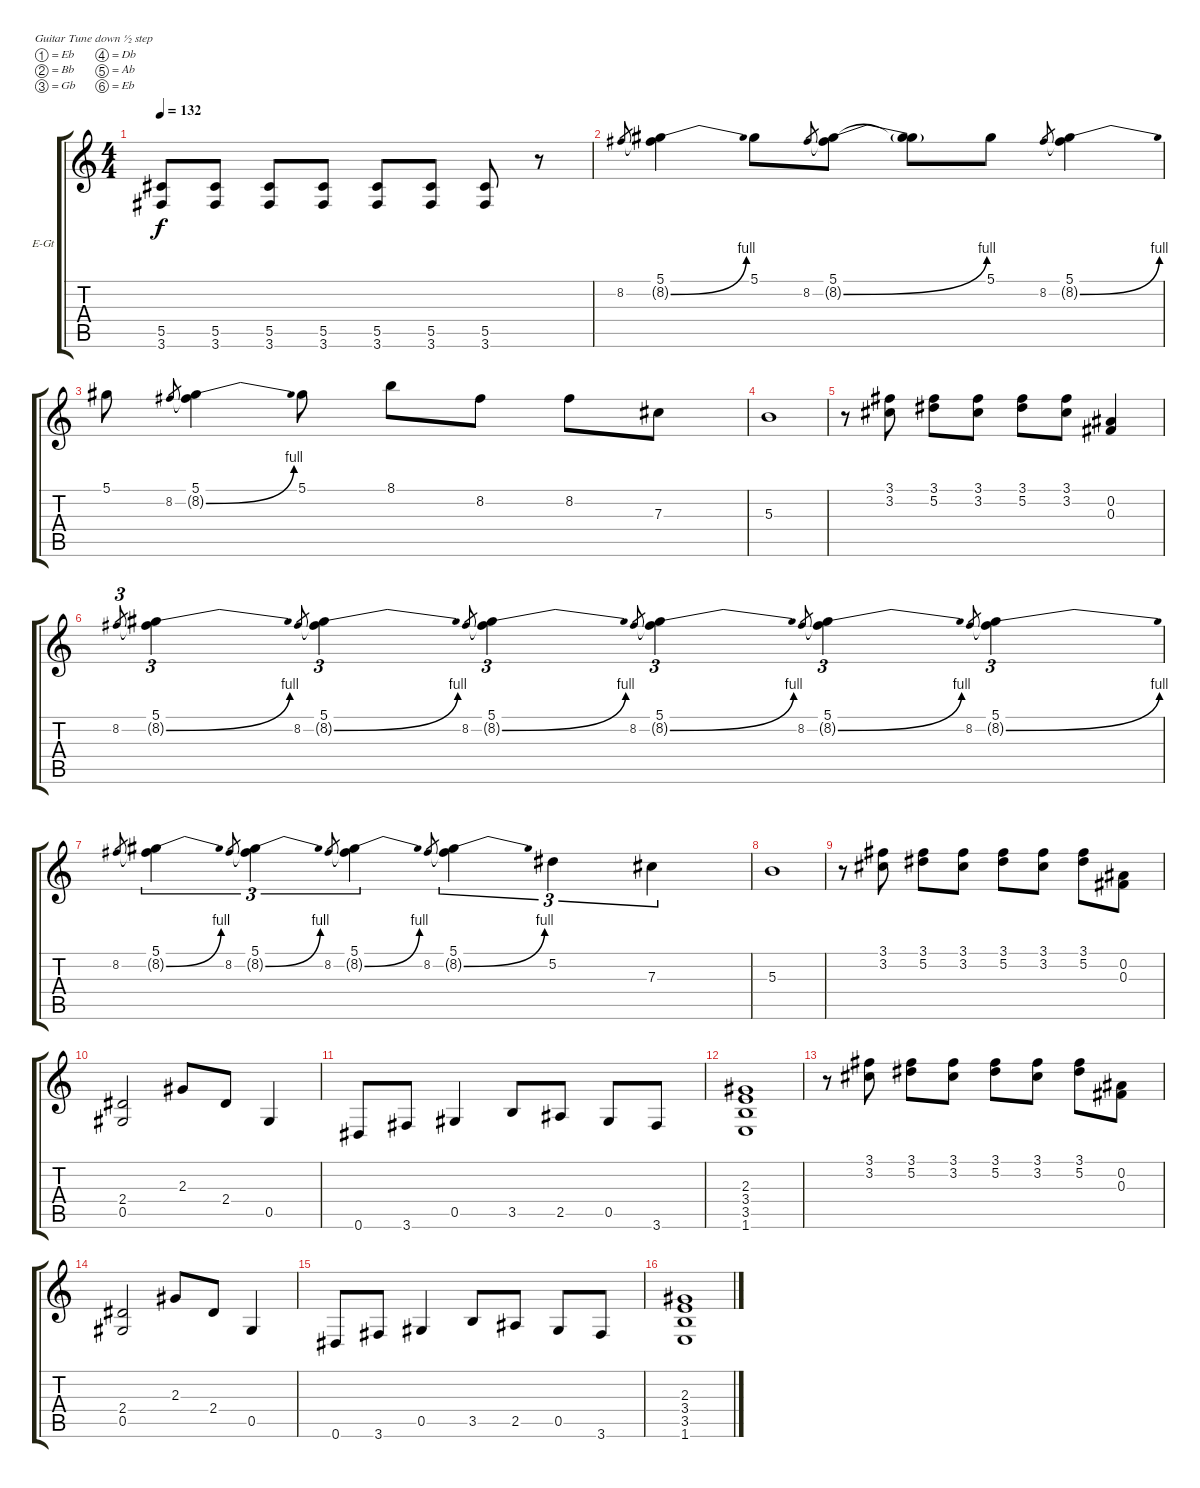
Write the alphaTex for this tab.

\bracketExtendMode groupsimilarinstruments
\firstSystemTrackNameOrientation horizontal
\otherSystemsTrackNameOrientation horizontal
\track ("Guitar 1" "E-Gt") {instrument overdrivenguitar}
\staff {score tabs}
\tuning (Eb4 Bb3 Gb3 Db3 Ab2 Eb2)
\ts (4 4)
\tempo 132
\clef g2
\scale
1.03909
\ks aminor
(3.6 5.5).8{dy f} (3.6 5.5).8 (3.6 5.5).8 (3.6 5.5).8 (3.6 5.5).8 (3.6 5.5).8 (3.6 5.5).8 r.8 |
\scale
0.960908 8.2.8{gr} (8.2{be (bend 0 0 15 4) t} 5.1).4 5.1.8 8.2.8{gr} (8.2{be (bend 0 0 15 4) t} 5.1).8 (8.2{t} 5.1{t}).8 5.1.8 8.2.8{gr} (8.2{be (bend 0 0 15 4) t} 5.1).4 |
\scale
1.03909 5.1.8 8.2.8{gr} (8.2{be (bend 0 0 15 4) t} 5.1).4 5.1.8 8.1.8 8.2.8 8.2.8 7.3.8 |
\scale
0.960908 5.3.1 |
\scale
1.03909 r.8 (3.1 3.2).8 (3.1 5.2).8 (3.1 3.2).8 (5.2 3.1).8 (3.1 3.2).8 (0.2 0.3).4 |
\scale
0.960908 8.2.8{tu (3 2) gr} (8.2{be (bend 0 0 15 4) t} 5.1).4{tu (3 2)} 8.2.8{tu (3 2) gr} (8.2{be (bend 0 0 15 4) t} 5.1).4{tu (3 2)} 8.2.8{tu (3 2) gr} (8.2{be (bend 0 0 15 4) t} 5.1).4{tu (3 2)} 8.2.8{tu (3 2) gr} (8.2{be (bend 0 0 15 4) t} 5.1).4{tu (3 2)} 8.2.8{tu (3 2) gr} (8.2{be (bend 0 0 15 4) t} 5.1).4{tu (3 2)} 8.2.8{tu (3 2) gr} (8.2{be (bend 0 0 15 4) t} 5.1).4{tu (3 2)} |
\scale
1.03909 8.2.8{tu (3 2) gr} (8.2{be (bend 0 0 15 4) t} 5.1).4{tu (3 2)} 8.2.8{tu (3 2) gr} (8.2{be (bend 0 0 15 4) t} 5.1).4{tu (3 2)} 8.2.8{tu (3 2) gr} (8.2{be (bend 0 0 15 4) t} 5.1).4{tu (3 2)} 8.2.8{tu (3 2) gr} (8.2{be (bend 0 0 15 4) t} 5.1).4{tu (3 2)} 5.2.4{tu (3 2)} 7.3.4{tu (3 2)} |
\scale
0.960908 5.3.1 |
\scale
1.03909 r.8 (3.1 3.2).8 (3.1 5.2).8 (3.1 3.2).8 (5.2 3.1).8 (3.1 3.2).8 (5.2 3.1).8 (0.2 0.3).8 |
\scale
0.960908 (0.5 2.4).2 2.3.8 2.4.8 0.5.4 |
\scale
1.03909 0.6.8 3.6.8 0.5.4 3.5.8 2.5.8 0.5.8 3.6.8 |
\scale
0.960908 (1.6 3.5 3.4 2.3).1 |
\scale
1.03909 r.8 (3.1 3.2).8 (3.1 5.2).8 (3.1 3.2).8 (5.2 3.1).8 (3.1 3.2).8 (5.2 3.1).8 (0.2 0.3).8 |
\scale
0.960908 (0.5 2.4).2 2.3.8 2.4.8 0.5.4 |
\scale
1.03909 0.6.8 3.6.8 0.5.4 3.5.8 2.5.8 0.5.8 3.6.8 |
\scale
0.960908 (1.6 3.5 3.4 2.3).1
